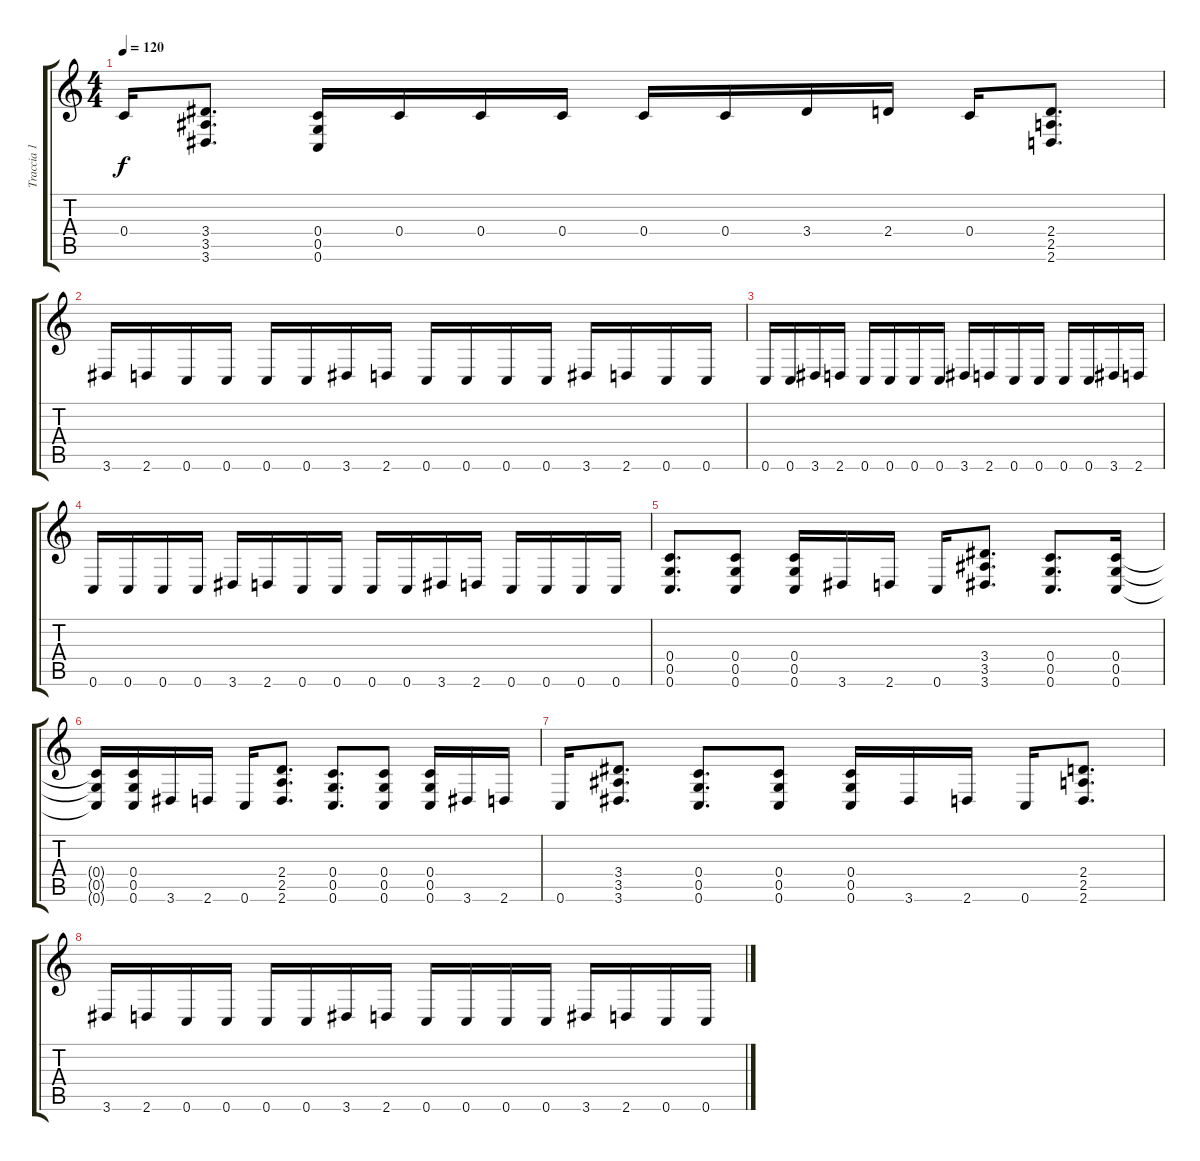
\track ("Traccia 1" "Traccia 1") {instrument acousticguitarnylon}
\staff {score tabs}
\tuning (D4 A3 F3 C3 G2 C2) {hide}
\ts (4 4)
\tempo 120
\clef g2
\ks c
0.4.16{dy f} (3.4 3.5 3.6).8{d} (0.4 0.5 0.6).16 0.4.16 0.4.16 0.4.16 0.4.16 0.4.16 3.4.16 2.4.16 0.4.16 (2.4 2.5 2.6).8{d} |
3.6.16 2.6.16 0.6.16 0.6.16 0.6.16 0.6.16 3.6.16 2.6.16 0.6.16 0.6.16 0.6.16 0.6.16 3.6.16 2.6.16 0.6.16 0.6.16 |
0.6.16 0.6.16 3.6.16 2.6.16 0.6.16 0.6.16 0.6.16 0.6.16 3.6.16 2.6.16 0.6.16 0.6.16 0.6.16 0.6.16 3.6.16 2.6.16 |
0.6.16 0.6.16 0.6.16 0.6.16 3.6.16 2.6.16 0.6.16 0.6.16 0.6.16 0.6.16 3.6.16 2.6.16 0.6.16 0.6.16 0.6.16 0.6.16 |
(0.4 0.5 0.6).8{d} (0.4 0.5 0.6).8 (0.4 0.5 0.6).16 3.6.16 2.6.16 0.6.16 (3.4 3.5 3.6).8{d} (0.4 0.5 0.6).8{d} (0.4 0.5 0.6).16 |
(0.4{t} 0.5{t} 0.6{t}).16 (0.4 0.5 0.6).16 3.6.16 2.6.16 0.6.16 (2.4 2.5 2.6).8{d} (0.4 0.5 0.6).8{d} (0.4 0.5 0.6).8 (0.4 0.5 0.6).16 3.6.16 2.6.16 |
0.6.16 (3.4 3.5 3.6).8{d} (0.4 0.5 0.6).8{d} (0.4 0.5 0.6).8 (0.4 0.5 0.6).16 3.6.16 2.6.16 0.6.16 (2.4 2.5 2.6).8{d} |
3.6.16 2.6.16 0.6.16 0.6.16 0.6.16 0.6.16 3.6.16 2.6.16 0.6.16 0.6.16 0.6.16 0.6.16 3.6.16 2.6.16 0.6.16 0.6.16
